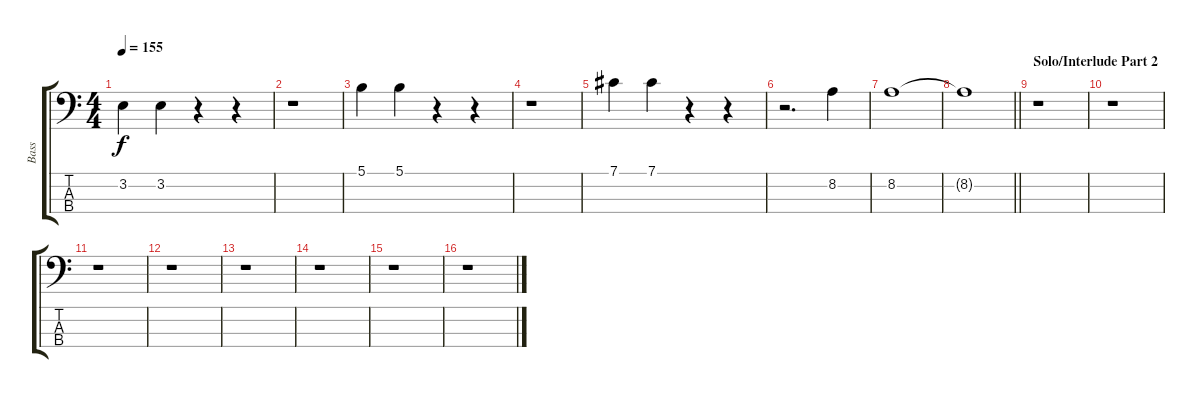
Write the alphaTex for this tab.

\track ("Bass" "Bass") {instrument slapbass1}
\staff {score tabs}
\tuning (Gb2 Db2 Ab1 Eb1) {hide}
\ts (4 4)
\tempo 155
\clef f4
\ks c
3.2.4{dy f} 3.2.4 r.4 r.4 |
r.1 |
5.1.4 5.1.4 r.4 r.4 |
r.1 |
7.1.4 7.1.4 r.4 r.4 |
r.2{d} 8.2.4 |
8.2.1 |
\barLineRight lightlight
8.2{t}.1 |
\section ("" "Solo/Interlude Part 2")
r.1 |
r.1 |
r.1 |
r.1 |
r.1 |
r.1 |
r.1 |
r.1
